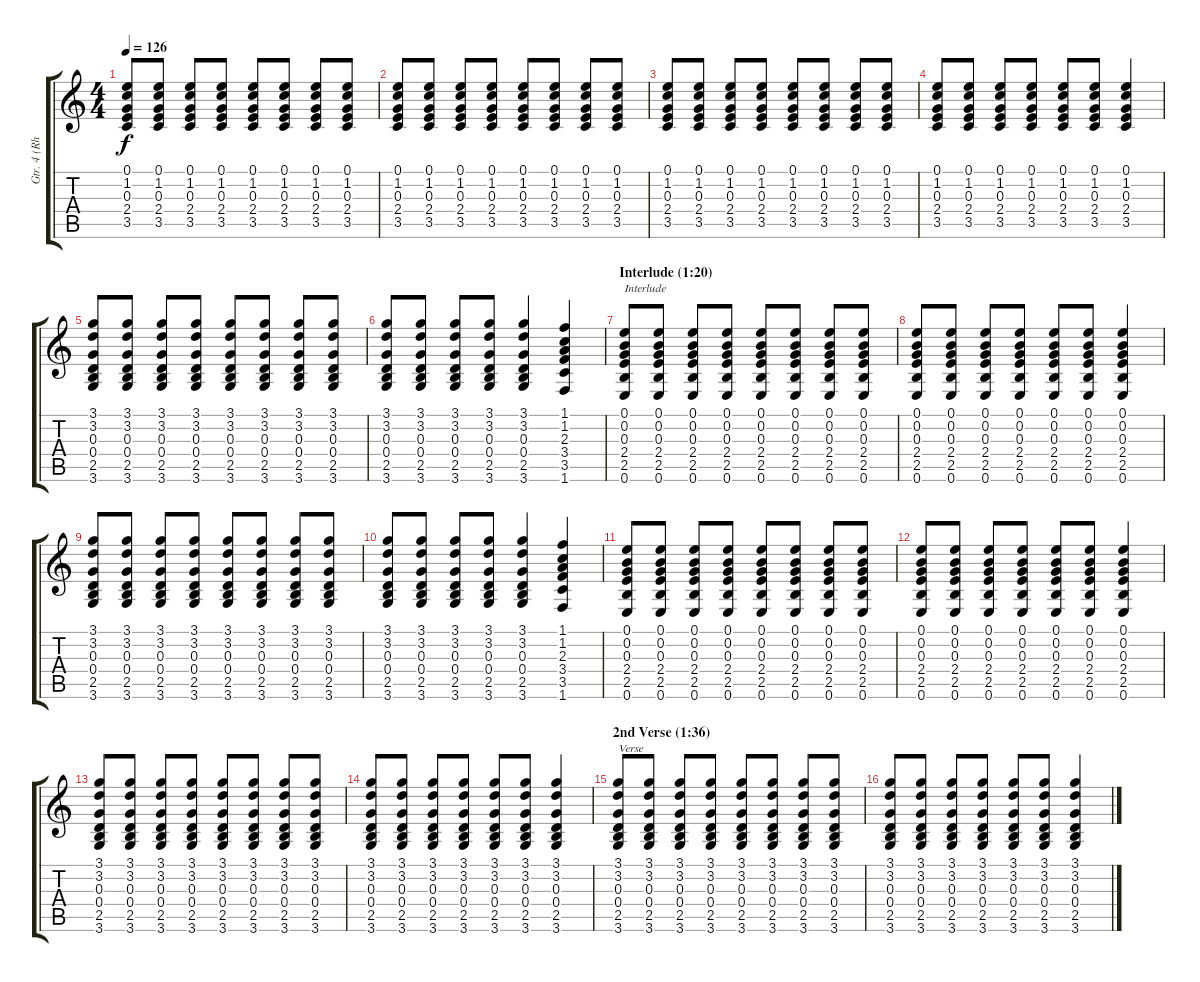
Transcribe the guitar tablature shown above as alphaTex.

\track ("Gtr. 4 (Rhythm)" "Gtr. 4 (Rh") {instrument acousticguitarsteel}
\staff {score tabs}
\tuning (E4 B3 G3 D3 A2 E2) {hide}
\ts (4 4)
\tempo 126
\clef g2
\ks c
(0.1 1.2 0.3 2.4 3.5).8{dy f} (0.1 1.2 0.3 2.4 3.5).8 (0.1 1.2 0.3 2.4 3.5).8 (0.1 1.2 0.3 2.4 3.5).8 (0.1 1.2 0.3 2.4 3.5).8 (0.1 1.2 0.3 2.4 3.5).8 (0.1 1.2 0.3 2.4 3.5).8 (0.1 1.2 0.3 2.4 3.5).8 |
(0.1 1.2 0.3 2.4 3.5).8 (0.1 1.2 0.3 2.4 3.5).8 (0.1 1.2 0.3 2.4 3.5).8 (0.1 1.2 0.3 2.4 3.5).8 (0.1 1.2 0.3 2.4 3.5).8 (0.1 1.2 0.3 2.4 3.5).8 (0.1 1.2 0.3 2.4 3.5).8 (0.1 1.2 0.3 2.4 3.5).8 |
(0.1 1.2 0.3 2.4 3.5).8 (0.1 1.2 0.3 2.4 3.5).8 (0.1 1.2 0.3 2.4 3.5).8 (0.1 1.2 0.3 2.4 3.5).8 (0.1 1.2 0.3 2.4 3.5).8 (0.1 1.2 0.3 2.4 3.5).8 (0.1 1.2 0.3 2.4 3.5).8 (0.1 1.2 0.3 2.4 3.5).8 |
(0.1 1.2 0.3 2.4 3.5).8 (0.1 1.2 0.3 2.4 3.5).8 (0.1 1.2 0.3 2.4 3.5).8 (0.1 1.2 0.3 2.4 3.5).8 (0.1 1.2 0.3 2.4 3.5).8 (0.1 1.2 0.3 2.4 3.5).8 (0.1 1.2 0.3 2.4 3.5).4 |
(3.1 3.2 0.3 0.4 2.5 3.6).8 (3.1 3.2 0.3 0.4 2.5 3.6).8 (3.1 3.2 0.3 0.4 2.5 3.6).8 (3.1 3.2 0.3 0.4 2.5 3.6).8 (3.1 3.2 0.3 0.4 2.5 3.6).8 (3.1 3.2 0.3 0.4 2.5 3.6).8 (3.1 3.2 0.3 0.4 2.5 3.6).8 (3.1 3.2 0.3 0.4 2.5 3.6).8 |
(3.1 3.2 0.3 0.4 2.5 3.6).8 (3.1 3.2 0.3 0.4 2.5 3.6).8 (3.1 3.2 0.3 0.4 2.5 3.6).8 (3.1 3.2 0.3 0.4 2.5 3.6).8 (3.1 3.2 0.3 0.4 2.5 3.6).4 (1.1 1.2 2.3 3.4 3.5 1.6).4 |
\section ("" "Interlude (1:20)")
(0.1 0.2 0.3 2.4 2.5 0.6).8{txt "Interlude"} (0.1 0.2 0.3 2.4 2.5 0.6).8 (0.1 0.2 0.3 2.4 2.5 0.6).8 (0.1 0.2 0.3 2.4 2.5 0.6).8 (0.1 0.2 0.3 2.4 2.5 0.6).8 (0.1 0.2 0.3 2.4 2.5 0.6).8 (0.1 0.2 0.3 2.4 2.5 0.6).8 (0.1 0.2 0.3 2.4 2.5 0.6).8 |
(0.1 0.2 0.3 2.4 2.5 0.6).8 (0.1 0.2 0.3 2.4 2.5 0.6).8 (0.1 0.2 0.3 2.4 2.5 0.6).8 (0.1 0.2 0.3 2.4 2.5 0.6).8 (0.1 0.2 0.3 2.4 2.5 0.6).8 (0.1 0.2 0.3 2.4 2.5 0.6).8 (0.1 0.2 0.3 2.4 2.5 0.6).4 |
(3.1 3.2 0.3 0.4 2.5 3.6).8 (3.1 3.2 0.3 0.4 2.5 3.6).8 (3.1 3.2 0.3 0.4 2.5 3.6).8 (3.1 3.2 0.3 0.4 2.5 3.6).8 (3.1 3.2 0.3 0.4 2.5 3.6).8 (3.1 3.2 0.3 0.4 2.5 3.6).8 (3.1 3.2 0.3 0.4 2.5 3.6).8 (3.1 3.2 0.3 0.4 2.5 3.6).8 |
(3.1 3.2 0.3 0.4 2.5 3.6).8 (3.1 3.2 0.3 0.4 2.5 3.6).8 (3.1 3.2 0.3 0.4 2.5 3.6).8 (3.1 3.2 0.3 0.4 2.5 3.6).8 (3.1 3.2 0.3 0.4 2.5 3.6).4 (1.1 1.2 2.3 3.4 3.5 1.6).4 |
(0.1 0.2 0.3 2.4 2.5 0.6).8 (0.1 0.2 0.3 2.4 2.5 0.6).8 (0.1 0.2 0.3 2.4 2.5 0.6).8 (0.1 0.2 0.3 2.4 2.5 0.6).8 (0.1 0.2 0.3 2.4 2.5 0.6).8 (0.1 0.2 0.3 2.4 2.5 0.6).8 (0.1 0.2 0.3 2.4 2.5 0.6).8 (0.1 0.2 0.3 2.4 2.5 0.6).8 |
(0.1 0.2 0.3 2.4 2.5 0.6).8 (0.1 0.2 0.3 2.4 2.5 0.6).8 (0.1 0.2 0.3 2.4 2.5 0.6).8 (0.1 0.2 0.3 2.4 2.5 0.6).8 (0.1 0.2 0.3 2.4 2.5 0.6).8 (0.1 0.2 0.3 2.4 2.5 0.6).8 (0.1 0.2 0.3 2.4 2.5 0.6).4 |
(3.1 3.2 0.3 0.4 2.5 3.6).8 (3.1 3.2 0.3 0.4 2.5 3.6).8 (3.1 3.2 0.3 0.4 2.5 3.6).8 (3.1 3.2 0.3 0.4 2.5 3.6).8 (3.1 3.2 0.3 0.4 2.5 3.6).8 (3.1 3.2 0.3 0.4 2.5 3.6).8 (3.1 3.2 0.3 0.4 2.5 3.6).8 (3.1 3.2 0.3 0.4 2.5 3.6).8 |
(3.1 3.2 0.3 0.4 2.5 3.6).8 (3.1 3.2 0.3 0.4 2.5 3.6).8 (3.1 3.2 0.3 0.4 2.5 3.6).8 (3.1 3.2 0.3 0.4 2.5 3.6).8 (3.1 3.2 0.3 0.4 2.5 3.6).8 (3.1 3.2 0.3 0.4 2.5 3.6).8 (3.1 3.2 0.3 0.4 2.5 3.6).4 |
\section ("" "2nd Verse (1:36)")
(3.1 3.2 0.3 0.4 2.5 3.6).8{txt "Verse"} (3.1 3.2 0.3 0.4 2.5 3.6).8 (3.1 3.2 0.3 0.4 2.5 3.6).8 (3.1 3.2 0.3 0.4 2.5 3.6).8 (3.1 3.2 0.3 0.4 2.5 3.6).8 (3.1 3.2 0.3 0.4 2.5 3.6).8 (3.1 3.2 0.3 0.4 2.5 3.6).8 (3.1 3.2 0.3 0.4 2.5 3.6).8 |
(3.1 3.2 0.3 0.4 2.5 3.6).8 (3.1 3.2 0.3 0.4 2.5 3.6).8 (3.1 3.2 0.3 0.4 2.5 3.6).8 (3.1 3.2 0.3 0.4 2.5 3.6).8 (3.1 3.2 0.3 0.4 2.5 3.6).8 (3.1 3.2 0.3 0.4 2.5 3.6).8 (3.1 3.2 0.3 0.4 2.5 3.6).4
